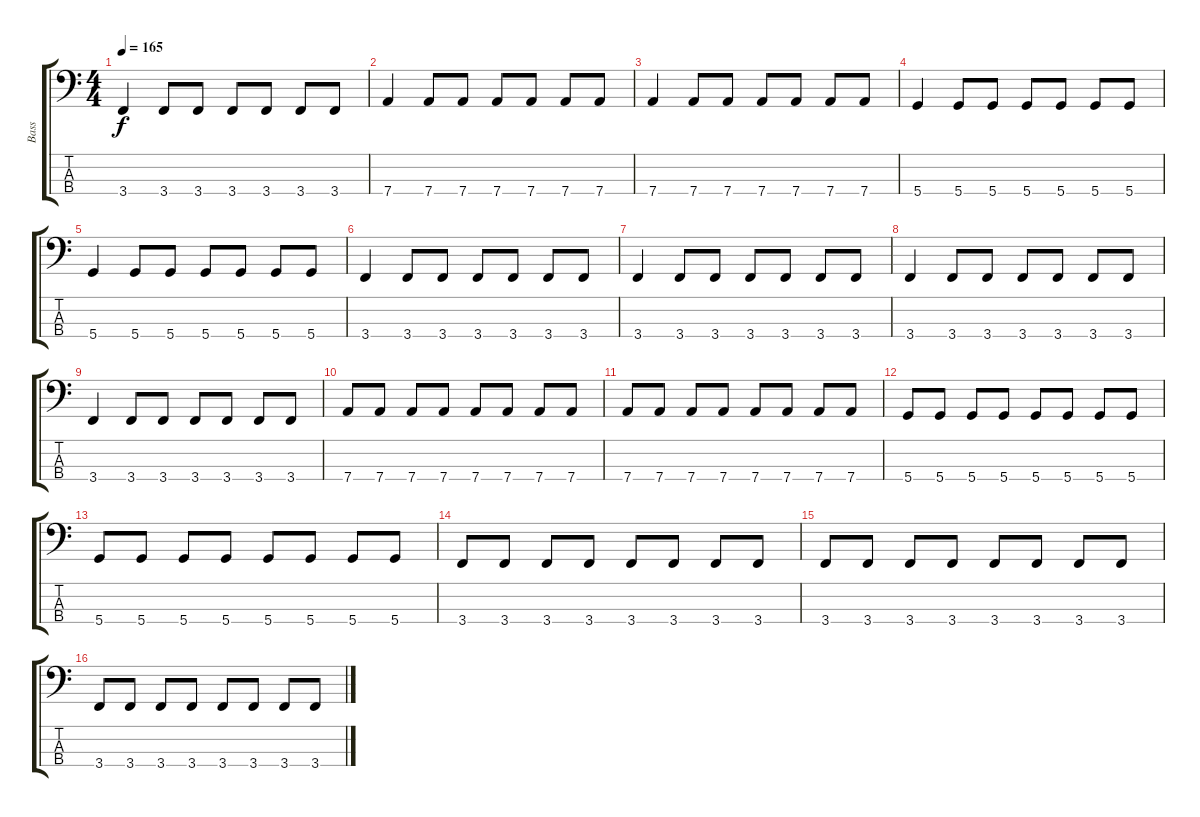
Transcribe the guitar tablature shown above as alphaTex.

\track ("Bass" "Bass") {instrument electricbassfinger}
\staff {score tabs}
\tuning (G2 D2 A1 D1) {hide}
\ts (4 4)
\tempo 165
\clef f4
\ks c
3.4.4{dy f} 3.4.8 3.4.8 3.4.8 3.4.8 3.4.8 3.4.8 |
7.4.4 7.4.8 7.4.8 7.4.8 7.4.8 7.4.8 7.4.8 |
7.4.4 7.4.8 7.4.8 7.4.8 7.4.8 7.4.8 7.4.8 |
5.4.4 5.4.8 5.4.8 5.4.8 5.4.8 5.4.8 5.4.8 |
5.4.4 5.4.8 5.4.8 5.4.8 5.4.8 5.4.8 5.4.8 |
3.4.4 3.4.8 3.4.8 3.4.8 3.4.8 3.4.8 3.4.8 |
3.4.4 3.4.8 3.4.8 3.4.8 3.4.8 3.4.8 3.4.8 |
3.4.4 3.4.8 3.4.8 3.4.8 3.4.8 3.4.8 3.4.8 |
3.4.4 3.4.8 3.4.8 3.4.8 3.4.8 3.4.8 3.4.8 |
7.4.8 7.4.8 7.4.8 7.4.8 7.4.8 7.4.8 7.4.8 7.4.8 |
7.4.8 7.4.8 7.4.8 7.4.8 7.4.8 7.4.8 7.4.8 7.4.8 |
5.4.8 5.4.8 5.4.8 5.4.8 5.4.8 5.4.8 5.4.8 5.4.8 |
5.4.8 5.4.8 5.4.8 5.4.8 5.4.8 5.4.8 5.4.8 5.4.8 |
3.4.8 3.4.8 3.4.8 3.4.8 3.4.8 3.4.8 3.4.8 3.4.8 |
3.4.8 3.4.8 3.4.8 3.4.8 3.4.8 3.4.8 3.4.8 3.4.8 |
3.4.8 3.4.8 3.4.8 3.4.8 3.4.8 3.4.8 3.4.8 3.4.8
